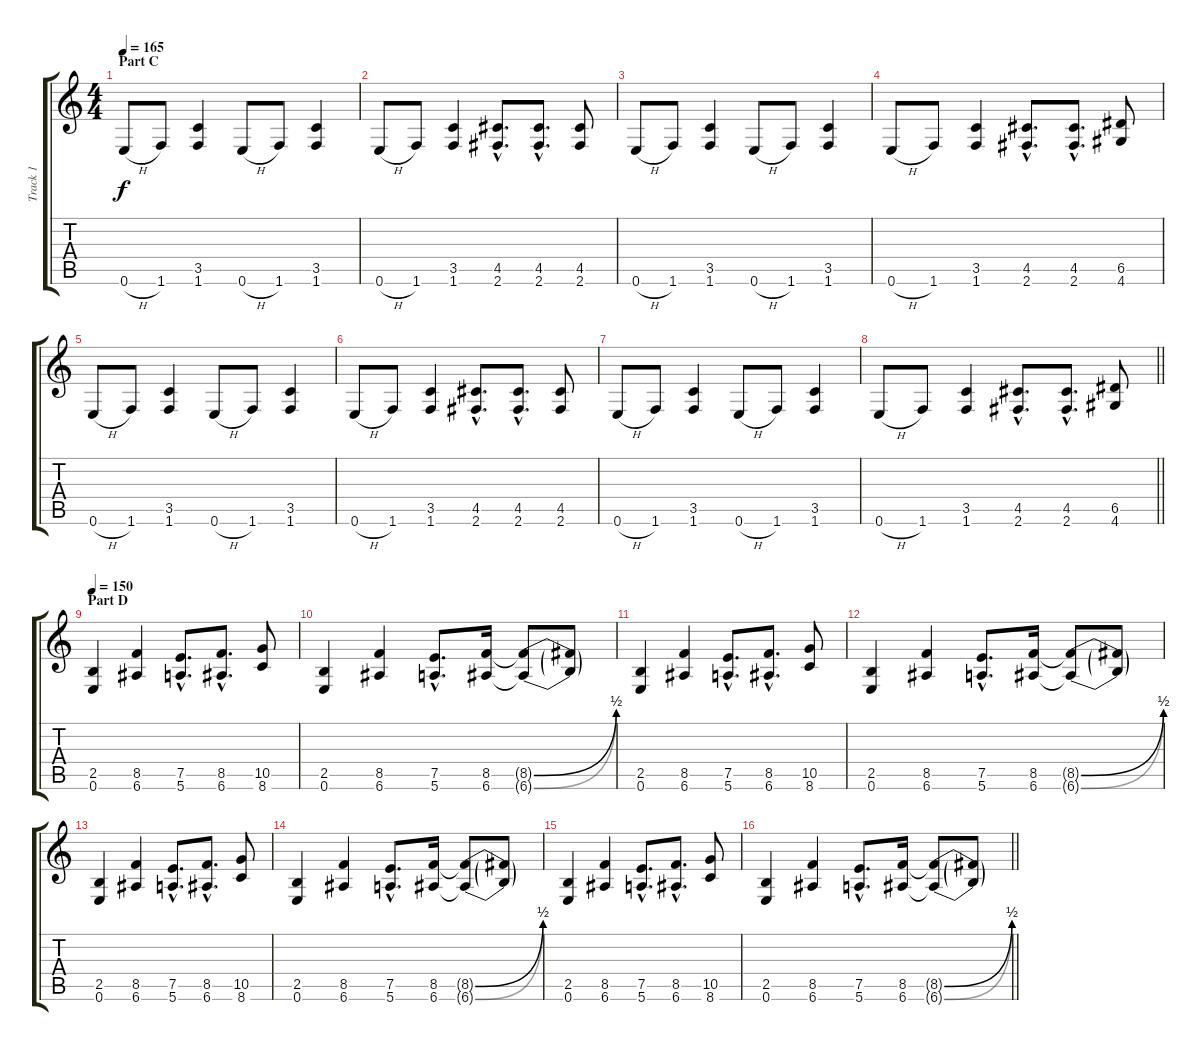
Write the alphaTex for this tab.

\track ("Track 1" "Track 1") {instrument distortionguitar}
\staff {score tabs}
\tuning (E4 B3 G3 D3 A2 E2) {hide}
\ts (4 4)
\section ("" "Part C")
\tempo 165
\clef g2
\ks c
0.6{h}.8{dy f} 1.6.8 (3.5 1.6).4 0.6{h}.8 1.6.8 (3.5 1.6).4 |
0.6{h}.8 1.6.8 (3.5 1.6).4 (4.5{hac} 2.6{hac}).8{d} (4.5{hac} 2.6{hac}).8{d} (4.5 2.6).8 |
0.6{h}.8 1.6.8 (3.5 1.6).4 0.6{h}.8 1.6.8 (3.5 1.6).4 |
0.6{h}.8 1.6.8 (3.5 1.6).4 (4.5{hac} 2.6{hac}).8{d} (4.5{hac} 2.6{hac}).8{d} (6.5 4.6).8 |
0.6{h}.8 1.6.8 (3.5 1.6).4 0.6{h}.8 1.6.8 (3.5 1.6).4 |
0.6{h}.8 1.6.8 (3.5 1.6).4 (4.5{hac} 2.6{hac}).8{d} (4.5{hac} 2.6{hac}).8{d} (4.5 2.6).8 |
0.6{h}.8 1.6.8 (3.5 1.6).4 0.6{h}.8 1.6.8 (3.5 1.6).4 |
\barLineRight lightlight
0.6{h}.8 1.6.8 (3.5 1.6).4 (4.5{hac} 2.6{hac}).8{d} (4.5{hac} 2.6{hac}).8{d} (6.5 4.6).8 |
\section ("" "Part D")
\tempo 150
(2.5 0.6).4 (8.5 6.6).4 (7.5{hac} 5.6{hac}).8{d} (8.5{hac} 6.6{hac}).8{d} (10.5 8.6).8 |
(2.5 0.6).4 (8.5 6.6).4 (7.5{hac} 5.6{hac}).8{d} (8.5 6.6).16 (8.5{be (bend 0 0 60 2) t} 6.6{be (bend 0 0 60 2) t}).8 (8.5{t} 6.6{t}).8 |
(2.5 0.6).4 (8.5 6.6).4 (7.5{hac} 5.6{hac}).8{d} (8.5{hac} 6.6{hac}).8{d} (10.5 8.6).8 |
(2.5 0.6).4 (8.5 6.6).4 (7.5{hac} 5.6{hac}).8{d} (8.5 6.6).16 (8.5{be (bend 0 0 60 2) t} 6.6{be (bend 0 0 60 2) t}).8 (8.5{t} 6.6{t}).8 |
(2.5 0.6).4 (8.5 6.6).4 (7.5{hac} 5.6{hac}).8{d} (8.5{hac} 6.6{hac}).8{d} (10.5 8.6).8 |
(2.5 0.6).4 (8.5 6.6).4 (7.5{hac} 5.6{hac}).8{d} (8.5 6.6).16 (8.5{be (bend 0 0 60 2) t} 6.6{be (bend 0 0 60 2) t}).8 (8.5{t} 6.6{t}).8 |
(2.5 0.6).4 (8.5 6.6).4 (7.5{hac} 5.6{hac}).8{d} (8.5{hac} 6.6{hac}).8{d} (10.5 8.6).8 |
\barLineRight lightlight
(2.5 0.6).4 (8.5 6.6).4 (7.5{hac} 5.6{hac}).8{d} (8.5 6.6).16 (8.5{be (bend 0 0 60 2) t} 6.6{be (bend 0 0 60 2) t}).8 (8.5{t} 6.6{t}).8
